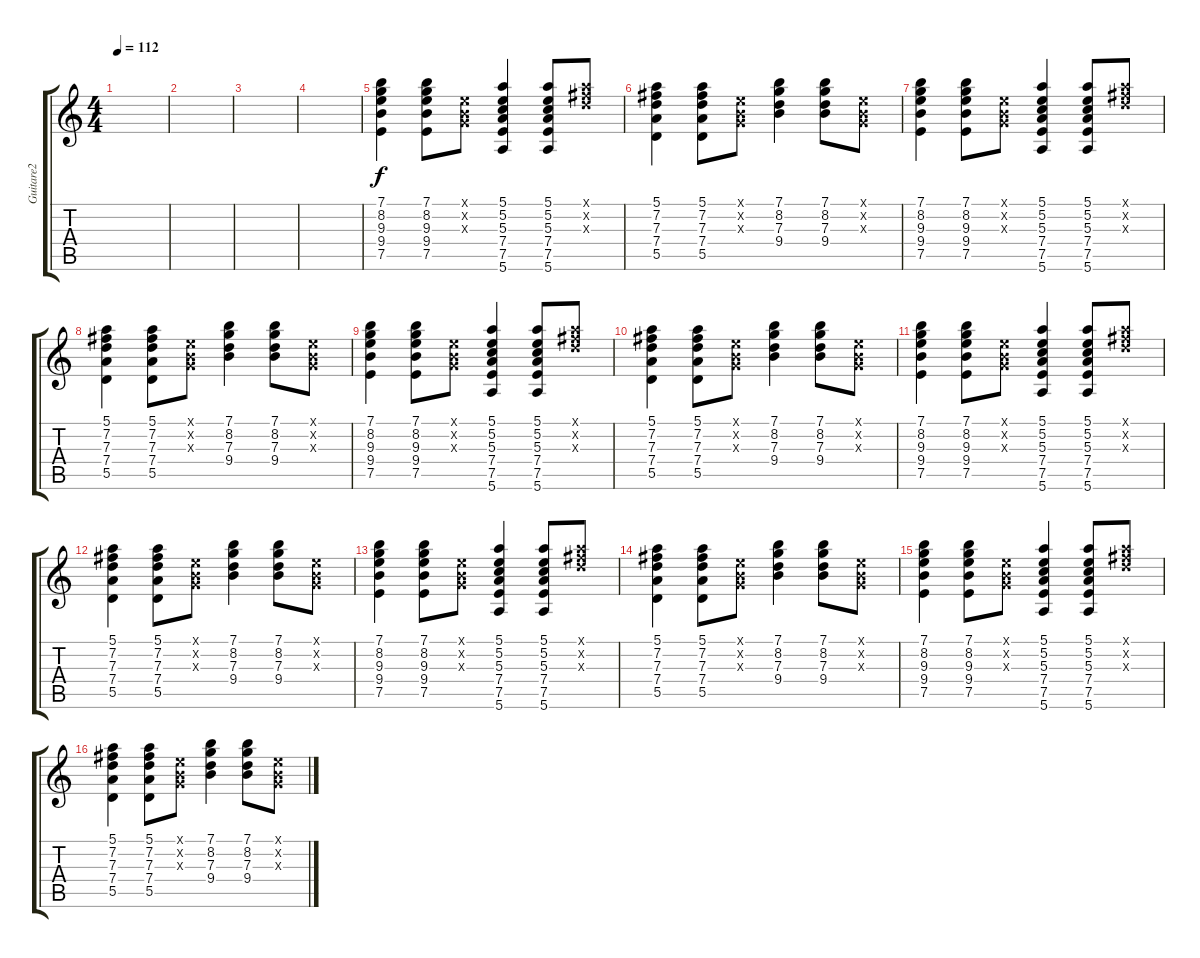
\track ("Guitare2" "Guitare2") {instrument acousticguitarsteel}
\staff {score tabs}
\tuning (E4 B3 G3 D3 A2 E2) {hide}
\ts (4 4)
\tempo 112
\clef g2
\ks c
|
|
|
|
(7.1 8.2 9.3 9.4 7.5).4 (7.1 8.2 9.3 9.4 7.5).8 (0.1{x} 0.2{x} 0.3{x}).8 (5.1 5.2 5.3 7.4 7.5 5.6).4 (5.1 5.2 5.3 7.4 7.5 5.6).8 (5.1{x} 7.2{x} 7.3{x}).8 |
(5.1 7.2 7.3 7.4 5.5).4 (5.1 7.2 7.3 7.4 5.5).8 (0.1{x} 0.2{x} 0.3{x}).8 (7.1 8.2 7.3 9.4).4 (7.1 8.2 7.3 9.4).8 (0.1{x} 0.2{x} 0.3{x}).8 |
(7.1 8.2 9.3 9.4 7.5).4 (7.1 8.2 9.3 9.4 7.5).8 (0.1{x} 0.2{x} 0.3{x}).8 (5.1 5.2 5.3 7.4 7.5 5.6).4 (5.1 5.2 5.3 7.4 7.5 5.6).8 (5.1{x} 7.2{x} 7.3{x}).8 |
(5.1 7.2 7.3 7.4 5.5).4 (5.1 7.2 7.3 7.4 5.5).8 (0.1{x} 0.2{x} 0.3{x}).8 (7.1 8.2 7.3 9.4).4 (7.1 8.2 7.3 9.4).8 (0.1{x} 0.2{x} 0.3{x}).8 |
(7.1 8.2 9.3 9.4 7.5).4 (7.1 8.2 9.3 9.4 7.5).8 (0.1{x} 0.2{x} 0.3{x}).8 (5.1 5.2 5.3 7.4 7.5 5.6).4 (5.1 5.2 5.3 7.4 7.5 5.6).8 (5.1{x} 7.2{x} 7.3{x}).8 |
(5.1 7.2 7.3 7.4 5.5).4 (5.1 7.2 7.3 7.4 5.5).8 (0.1{x} 0.2{x} 0.3{x}).8 (7.1 8.2 7.3 9.4).4 (7.1 8.2 7.3 9.4).8 (0.1{x} 0.2{x} 0.3{x}).8 |
(7.1 8.2 9.3 9.4 7.5).4 (7.1 8.2 9.3 9.4 7.5).8 (0.1{x} 0.2{x} 0.3{x}).8 (5.1 5.2 5.3 7.4 7.5 5.6).4 (5.1 5.2 5.3 7.4 7.5 5.6).8 (5.1{x} 7.2{x} 7.3{x}).8 |
(5.1 7.2 7.3 7.4 5.5).4 (5.1 7.2 7.3 7.4 5.5).8 (0.1{x} 0.2{x} 0.3{x}).8 (7.1 8.2 7.3 9.4).4 (7.1 8.2 7.3 9.4).8 (0.1{x} 0.2{x} 0.3{x}).8 |
(7.1 8.2 9.3 9.4 7.5).4 (7.1 8.2 9.3 9.4 7.5).8 (0.1{x} 0.2{x} 0.3{x}).8 (5.1 5.2 5.3 7.4 7.5 5.6).4 (5.1 5.2 5.3 7.4 7.5 5.6).8 (5.1{x} 7.2{x} 7.3{x}).8 |
(5.1 7.2 7.3 7.4 5.5).4 (5.1 7.2 7.3 7.4 5.5).8 (0.1{x} 0.2{x} 0.3{x}).8 (7.1 8.2 7.3 9.4).4 (7.1 8.2 7.3 9.4).8 (0.1{x} 0.2{x} 0.3{x}).8 |
(7.1 8.2 9.3 9.4 7.5).4 (7.1 8.2 9.3 9.4 7.5).8 (0.1{x} 0.2{x} 0.3{x}).8 (5.1 5.2 5.3 7.4 7.5 5.6).4 (5.1 5.2 5.3 7.4 7.5 5.6).8 (5.1{x} 7.2{x} 7.3{x}).8 |
(5.1 7.2 7.3 7.4 5.5).4 (5.1 7.2 7.3 7.4 5.5).8 (0.1{x} 0.2{x} 0.3{x}).8 (7.1 8.2 7.3 9.4).4 (7.1 8.2 7.3 9.4).8 (0.1{x} 0.2{x} 0.3{x}).8
